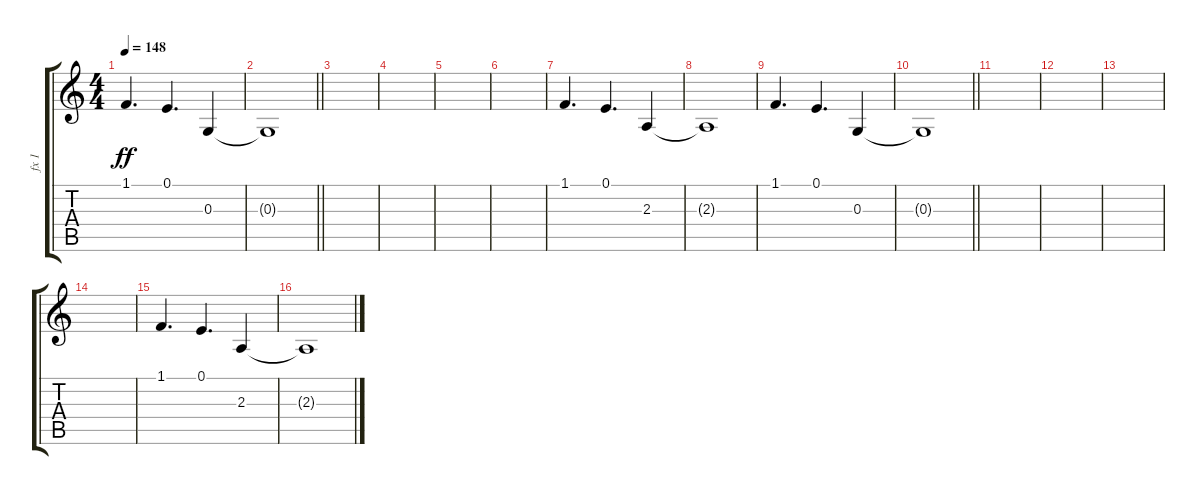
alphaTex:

\track ("fx 1" "fx 1") {instrument lead2sawtooth}
\staff {score tabs}
\tuning (E4 B3 G3 D3 A2 E2) {hide}
\ts (4 4)
\tempo 148
\clef g2
\ks c
1.1.4{d dy ff} 0.1.4{d} 0.3.4 |
\barLineRight lightlight
0.3{t}.1 |
\section ("" "")
|
|
|
|
1.1.4{d} 0.1.4{d} 2.3.4 |
2.3{t}.1 |
1.1.4{d} 0.1.4{d} 0.3.4 |
\barLineRight lightlight
0.3{t}.1 |
|
|
|
|
1.1.4{d} 0.1.4{d} 2.3.4 |
2.3{t}.1
